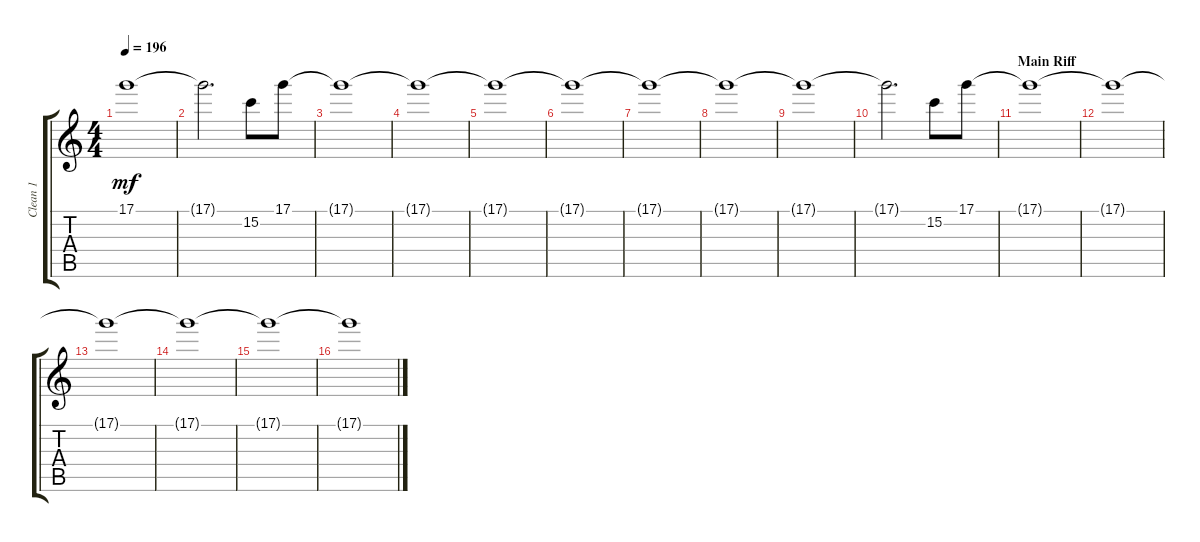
\track ("Clean 1" "Clean 1") {instrument electricguitarclean}
\staff {score tabs}
\tuning (D4 A3 F3 C3 G2 C2) {hide}
\ts (4 4)
\tempo 196
\clef g2
\ks aminor
17.1{t}.1{dy mf} |
17.1{t}.2{d} 15.2.8 17.1.8 |
17.1{t}.1 |
17.1{t}.1 |
17.1{t}.1 |
17.1{t}.1 |
17.1{t}.1 |
17.1{t}.1 |
17.1{t}.1 |
17.1{t}.2{d} 15.2.8 17.1.8 |
\section ("" "Main Riff")
17.1{t}.1 |
17.1{t}.1 |
17.1{t}.1 |
17.1{t}.1 |
17.1{t}.1 |
17.1{t}.1
